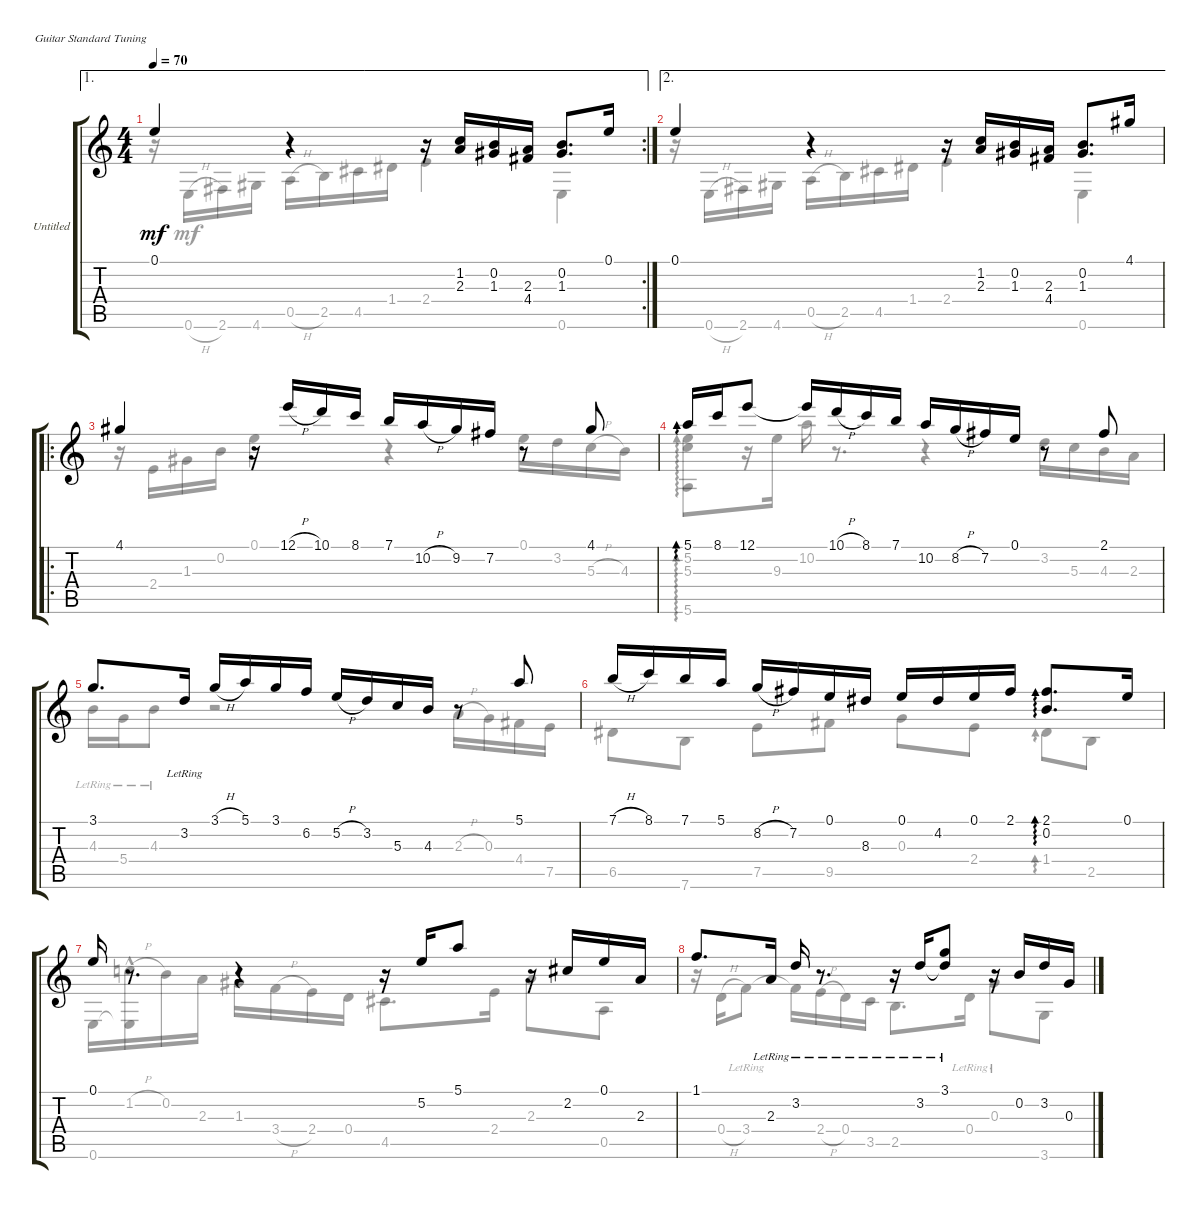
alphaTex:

\bracketExtendMode groupsimilarinstruments
\firstSystemTrackNameOrientation horizontal
\otherSystemsTrackNameOrientation horizontal
\track ("Untitled" "Untitled") {instrument acousticguitarnylon}
\staff {score tabs}
\tuning (E4 B3 G3 D3 A2 E2)
\voice
\ae 1
\rc 2
\ts (4 4)
\tempo 70
\clef g2
\ks aminor
0.1.4{dy mf} r.4 r.16 (1.2 2.3).16 (0.2 1.3).16 (2.3 4.4).16 (0.2 1.3).8{d} 0.1.16 |
\ae 2
0.1.4 r.4 r.16 (1.2 2.3).16 (0.2 1.3).16 (2.3 4.4).16 (0.2 1.3).8{d} 4.1.16 |
\ro
4.1.4 r.16 12.1{h}.16 10.1.16 8.1.16 7.1.16 10.2{h}.16 9.2.16 7.2.16 r.8 4.1.8 |
5.1.16{ad 0} 8.1.16 12.1.8 12.1{t}.16 10.1{h}.16 8.1.16 7.1.16 10.2.16 8.2{h}.16 7.2.16 0.1.16 r.8 2.1.8 |
3.1.8{d} 3.2{lr}.16 3.1{h}.16 5.1.16 3.1.16 6.2.16 5.2{h}.16 3.2.16 5.3.16 4.3.16 r.8 5.1.8 |
7.1{h}.16 8.1.16 7.1.16 5.1.16 8.2{h}.16 7.2.16 0.1.16 8.3.16 0.1.16 4.2.16 0.1.16 2.1.16 (2.1 0.2).8{d ad 0} 0.1.16 |
0.1.16 r.8{d} r.4 r.16 5.2.16 5.1.8 r.16 2.2.16 0.1.16 2.3.16 |
1.1.8{d} 2.3{lr}.16 3.2{lr}.16 r.8{d} r.16 3.2{lr}.16 (3.1{lr} 3.2{lr t}).8 r.16 0.2.16 3.2.16 0.3.16
\voice
\clef g2
\ottava regular
\simile none
\ks aminor
r.16{dy mf} 0.6{h}.16 2.6.16 4.6.16 0.5{h}.16 2.5.16 4.5.16 1.4.16 2.4.4 0.6.4 |
r.16 0.6{h}.16 2.6.16 4.6.16 0.5{h}.16 2.5.16 4.5.16 1.4.16 2.4.4 0.6.4 |
r.16 2.4.16 1.3.16 0.2.16 0.1.4 r.4 0.1.16 3.2.16 5.3{h}.16 4.3.16 |
(5.2 5.3 5.6).8{ad 0} r.16 9.3.16 10.2.16 r.8{d} r.4 3.2.16 5.3.16 4.3.16 2.3.16 |
4.3{lr}.16 5.4{lr}.16 4.3{lr}.8 r.2 2.3{h}.16 0.3.16 4.4.16 7.5.16 |
6.5.8 7.6.8 7.5.8 9.5.8 0.3.8 2.4.8 1.4.8{ad 0} 2.5.8 |
0.6.16 (1.2{h hac} 0.6{hac t}).16 0.2.16 2.3.16 1.3.16 3.4{h}.16 2.4.16 0.4.16 4.5.8{d} 2.4.16 2.3.8 0.5.8 |
r.16 0.4{h}.16 3.4{lr}.8 3.4{t}.16 2.4{h}.16 0.4.16 3.5.16 2.5.8{d} 0.4{lr}.16 0.3{lr}.8 3.6.8
